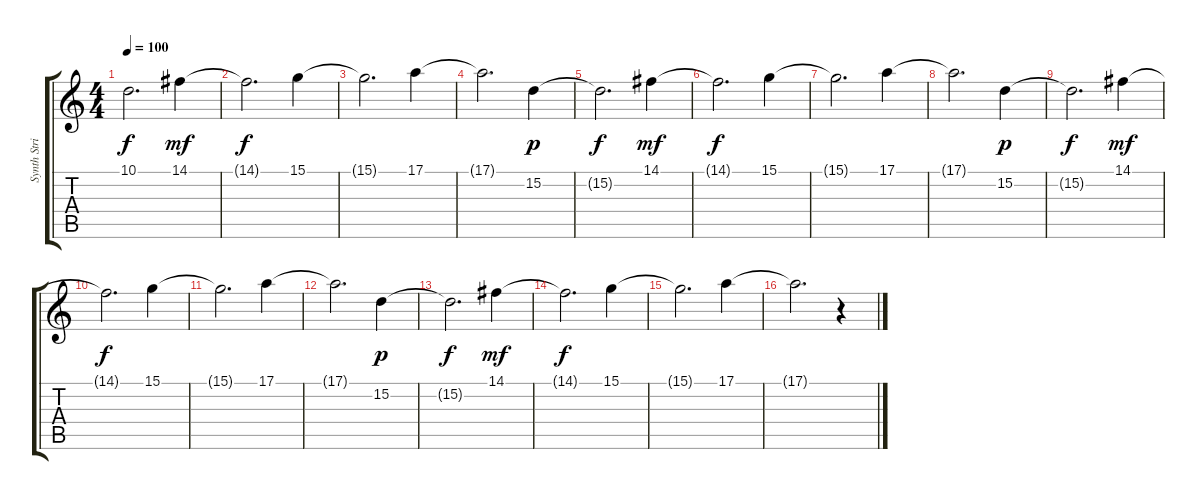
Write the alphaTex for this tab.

\track ("Synth Strings" "Synth Stri") {instrument pad7halo}
\staff {score tabs}
\tuning (E4 B3 G3 D3 A2 E2) {hide}
\ts (4 4)
\tempo 100
\clef g2
\ks c
10.1{t}.2{d dy f} 14.1.4{dy mf volume 5} |
14.1{t}.2{d dy f} 15.1.4{volume 6} |
15.1{t}.2{d} 17.1.4{volume 7} |
17.1{t}.2{d} 15.2.4{dy p volume 4} |
15.2{t}.2{d dy f} 14.1.4{dy mf volume 5} |
14.1{t}.2{d dy f} 15.1.4{volume 6} |
15.1{t}.2{d} 17.1.4{volume 7} |
17.1{t}.2{d} 15.2.4{dy p volume 4} |
15.2{t}.2{d dy f} 14.1.4{dy mf volume 5} |
14.1{t}.2{d dy f} 15.1.4{volume 6} |
15.1{t}.2{d} 17.1.4{volume 7} |
17.1{t}.2{d} 15.2.4{dy p volume 4} |
15.2{t}.2{d dy f} 14.1.4{dy mf volume 5} |
14.1{t}.2{d dy f} 15.1.4{volume 6} |
15.1{t}.2{d} 17.1.4{volume 7} |
17.1{t}.2{d} r.4
